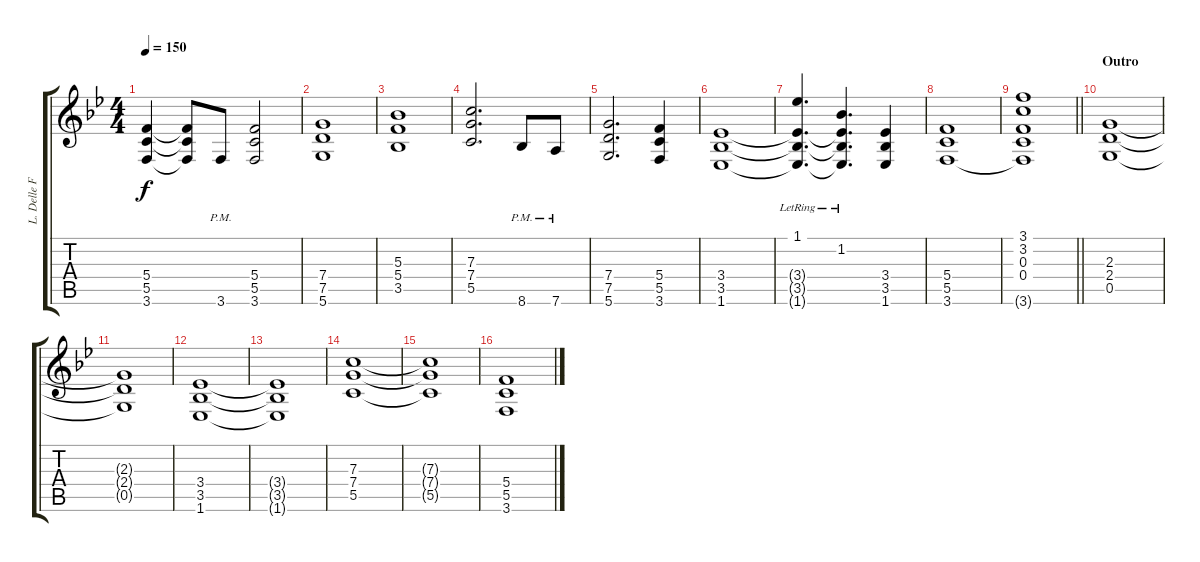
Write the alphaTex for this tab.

\track ("L. Delle Fave (Dist. Guitar R)" "L. Delle F") {instrument overdrivenguitar}
\staff {score tabs}
\tuning (D4 A3 F3 C3 G2 D2) {hide}
\ts (4 4)
\tempo 150
\clef g2
\ks gminor
(5.4 5.5 3.6).4{dy f} (5.4{t} 5.5{t} 3.6{t}).8 3.6{pm}.8 (5.4 5.5 3.6).2 |
(7.4 7.5 5.6).1 |
(5.3 5.4 3.5).1 |
(7.3 7.4 5.5).2{d} 8.6{pm}.8 7.6{pm}.8 |
(7.4 7.5 5.6).2{d} (5.4 5.5 3.6).4 |
(3.4 3.5 1.6).1 |
(1.1{lr} 3.4{t} 3.5{t} 1.6{t}).4{d} (1.2{lr} 3.4{t} 3.5{t} 1.6{t}).4{d} (3.4 3.5 1.6).4 |
(5.4 5.5 3.6).1 |
\barLineRight lightlight
(3.1 3.2 0.3 0.4 3.6{t}).1 |
\section ("" "Outro")
(2.3 2.4 0.5).1{volume 9} |
(2.3{t} 2.4{t} 0.5{t}).1 |
(3.4 3.5 1.6).1 |
(3.4{t} 3.5{t} 1.6{t}).1 |
(7.3 7.4 5.5).1 |
(7.3{t} 7.4{t} 5.5{t}).1 |
(5.4 5.5 3.6).1
